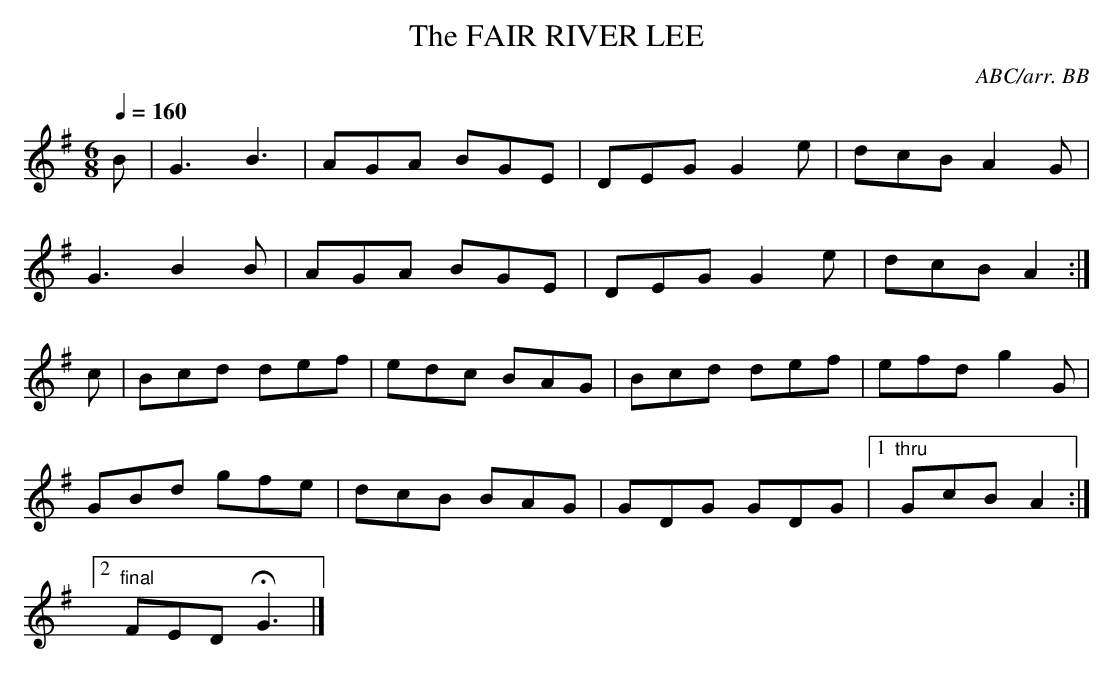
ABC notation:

X:1
T:FAIR RIVER LEE, The
C:ABC/arr. BB
Q:1/4=160
M:6/8
L:1/8
K:G
B|G3B3|AGA BGE|DEG G2e|dcB A2G|
G3B2B|AGA BGE|DEG G2e|dcB A2 :|
c|Bcd def|edc BAG|Bcd def|efd g2G|
GBd gfe|dcB BAG|GDG GDG|1 "thru"GcB A2 :|
[2 "final"FED HG3|]
